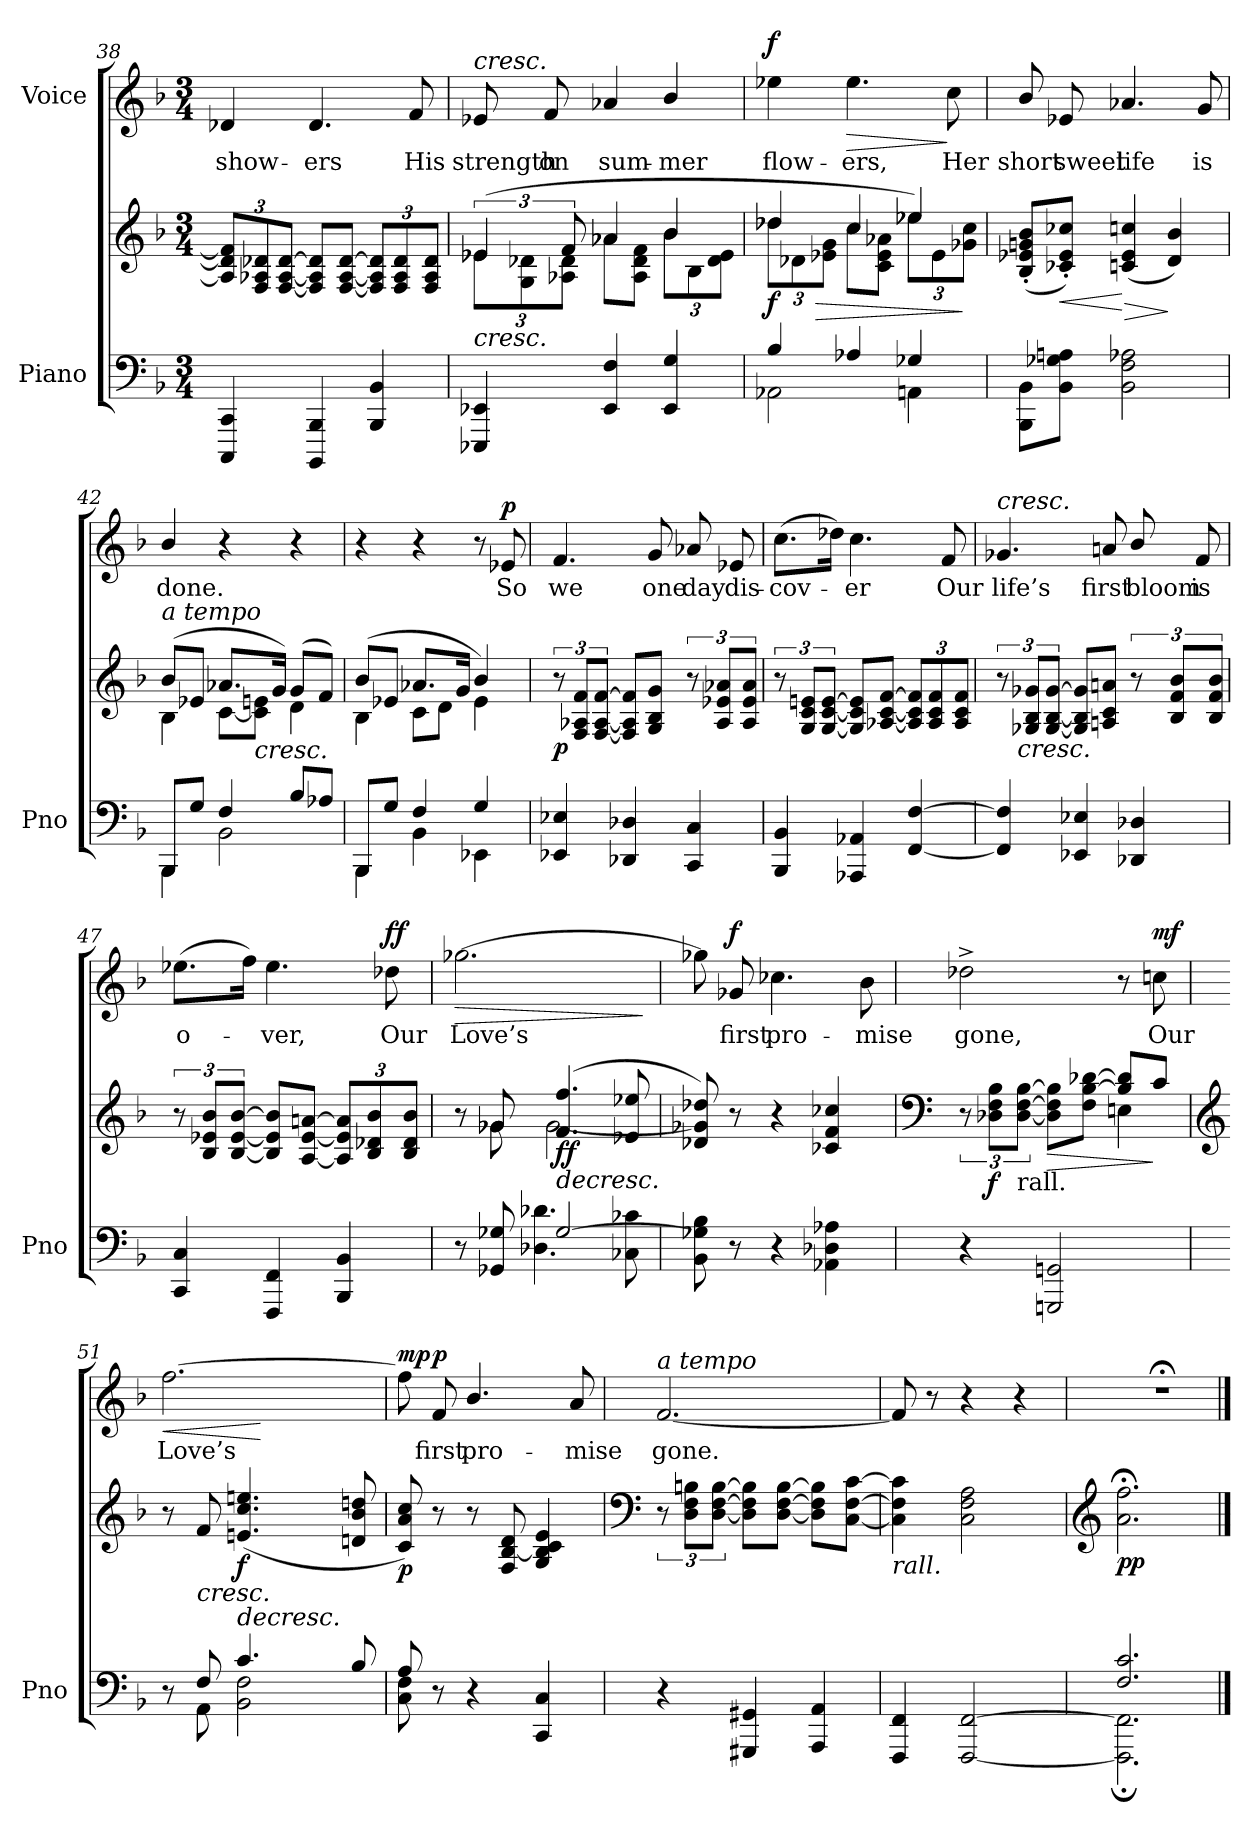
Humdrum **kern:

**kern	**kern	**dynam	**kern	**text	**dynam
*part2	*part2	*part2	*part1	*part1	*part1
*staff3	*staff2	*staff2/3	*staff1	*staff1	*staff1
*I"Piano	*	*	*I"Voice	*	*
*I'Pno	*	*	*	*	*
*clefF4	*clefG2	*	*clefG2	*	*
*k[b-]	*k[b-]	*	*k[b-]	*	*
*M3/4	*M3/4	*	*M3/4	*	*
*	*Xbrackettup	*	*	*	*
=38	=38	=38	=38	=38	=38
!	!	!	!	!LO:LY:b	!
4CCC/ 4CC/	12A-/] 12d-/] 12f/]L	.	4d-X/	show-	.
.	12F/ 12A-X/ 12d-X/	.	.	.	.
.	[12F/ [12A-/ [12d-/J	.	.	.	.
!	!	!	!	!LO:LY:b	!
4BBBB-/ 4BBB-/	8F/] 8A-/] 8d-/]L	.	4.d-/	-ers	.
.	[8F/ [8A-/ [8d-/J	.	.	.	.
4BBB-/ 4BB-/	12F/] 12A-/] 12d-/]L	.	.	.	.
.	12F/ 12A-/ 12d-/	.	.	.	.
!	!	!	!	!LO:LY:b	!
.	.	.	8f/	His	.
.	12F/ 12A-/ 12d-/J	.	.	.	.
!!LO:PB:g=z
=39	=39	=39	=39	=39	=39
*	*^	*	*	*	*
*	*brackettup	*Xbrackettup	*	*	*	*
!	!	!	!	!LO:TX:a:i:t=cresc.	!	!
!	!LO:TX:b:i:t=cresc.	!	!	!	!	!
!	!	!	!	!	!LO:LY:b	!
4EEE-X/ 4EE-X/	(>6e-X/	12e-\L	.	8e-X/	strength	.
.	.	12G\ 12d-X\	.	.	.	.
!	!	!	!	!	!LO:LY:b	!
.	.	.	.	8f/	on	.
.	12f/	12A-X\ 12d-\J	.	.	.	.
!	!	!	!	!	!LO:LY:b	!
4EE-/ 4F/	4a-X/	8a-\L	.	4a-X/	sum-	.
.	.	8A-\ 8d-\ 8f\J	.	.	.	.
!	!	!	!	!	!LO:LY:b	!
4EE-/ 4G/	4b-/	12b-\L	.	4b-/	-mer	.
.	.	12B-\	.	.	.	.
.	.	12d-\ 12e-\J	.	.	.	.
=40	=40	=40	=40	=40	=40	=40
*^	*	*	*	*	*	*
!	!	!	!	!LO:DY:b	!	!LO:LY:b	!LO:DY:a
4B-/	2AA-X\	4dd-X/	12dd-\L	f	4ee-X\	flow-	f
.	.	.	12d-X\	.	.	.	.
!	!	!	!	!LO:HP:b	!	!	!
.	.	.	12e-X\ 12g\J	>	.	.	.
!	!	!	!	!	!	!LO:LY:b	!LO:HP:b
4A-X/	.	4cc/	8cc\L	.	4.ee-\	-ers,	>
.	.	.	8c\ 8e-\ 8a-X\J	.	.	.	.
4G-X/	4AAn\	4ee-i/)	12ee-\L	.	.	.	.
.	.	.	12e-\	.	.	.	.
!	!	!	!	!	!	!LO:LY:b	!
.	.	.	.	.	8cc\	Her	]
.	.	.	12g-X\ 12cc\J	]	.	.	.
*v	*v	*	*	*	*	*	*
*	*v	*v	*	*	*	*
!!LO:LB:g=z
=41	=41	=41	=41	=41	=41
*	*	*	*MM95	*	*
*	*^	*	*	*	*
!	!	!	!	!LO:TX:a:t=rall.	!	!
!	!	!	!LO:DY:b	!	!LO:LY:b	!
!	!	!	!LO:DY:n=1:b	!	!	!
*	*v	*v	*	*^	*	*
8BBB-\ 8BB-\L	(<8B-/' 8e-X/' 8gn/' 8b-/'L	p other-dynamics	8b-/	2ryy	short	.
*	*	*	*MM90	*	*	*
!	!	!LO:HP:b	!	!	!LO:LY:b	!
8BB-\ 8G-X\ 8An\J	8c-X/' 8e-/' 8cc-X/'J)	<	8e-X/	.	sweet	.
*	*	*	*MM85	*	*	*
!	!	!LO:HP:n=1:b	!	!	!LO:LY:b	!
2BB-\ 2F\ 2A-X\	(<4cn/ 4e-/ 4ccn/	[ >	4.a-X/	.	life	.
*	*	*	*MM80	*	*	*
.	4d/ 4b-/)	]	.	4ryy	.	.
*	*	*	*MM75	*	*	*
!	!	!	!	!	!LO:LY:b	!
.	.	.	8g/	.	is	.
*	*	*	*v	*v	*	*
=42	=42	=42	=42	=42	=42
*	*	*	*MM100	*	*
*^	*^	*	*^	*	*
!	!	!	!	!	!LO:TX:a:i:t=a tempo	!	!	!
!	!	!LO:TX:a:i:t=a tempo	!	!	!	!	!	!
!	!	!	!	!	!	!	!LO:LY:b	!
*	*	*	*	*	*v	*v	*	*
8BBB-/L	4BBB-\	(>8b-/L	4B-\	.	4b-/	done.	.
8G/J	.	8e-X/J	.	.	.	.	.
4F/	2BB-\	8.a-X/L	[8c\L	.	4r	.	.
!	!	!	!	!LO:HP:b	!	!	!
.	.	.	8c\] 8en\J	<	.	.	.
.	.	16g/Jk)	.	.	.	.	.
8B-/L	.	(>8g/L	4d\	.	4r	.	.
8A-X/J	.	8f/J)	.	.	.	.	.
!!LO:LB:g=z
=43	=43	=43	=43	=43	=43	=43	=43
8BBB-/L	4BBB-\	(>8b-/L	4B-\	.	4r	.	.
8G/J	.	8e-X/J	.	.	.	.	.
4F/	4BB-\	8.a-X/L	8c\L	.	4r	.	.
.	.	.	8d\J	.	.	.	.
.	.	16g/Jk	.	.	.	.	.
4G/	4EE-X\	4b-/)	4e-\	.	8r	.	.
!	!	!	!	!	!	!LO:LY:b	!LO:DY:a
.	.	.	.	.	8e-X/	So	p
*v	*v	*	*	*	*	*	*
*	*v	*v	*	*	*	*
=44	=44	=44	=44	=44	=44
*	*brackettup	*	*	*	*
!	!	!LO:DY:b	!	!LO:LY:b	!
4EE-X/ 4E-X/	12r	p	4.f/	we	.
.	12F/ 12A-X/ 12f/L	.	.	.	.
.	[12F/ [12A-/ [12f/J	.	.	.	.
4DD-X/ 4D-X/	8F/] 8A-/] 8f/]L	.	.	.	.
!	!	!	!	!LO:LY:b	!
.	8G/ 8B-/ 8g/J	.	8g/	one	.
!	!	!	!	!LO:LY:b	!
4CC/ 4C/	12r	.	8a-X/	day	.
.	12A-/ 12e-X/ 12a-X/L	.	.	.	.
!	!	!	!	!LO:LY:b	!
.	.	.	8e-X/	dis-	.
.	12A-/ 12e-/ 12a-/J	.	.	.	.
!!LO:LB:g=z
=45	=45	=45	=45	=45	=45
!	!	!	!	!LO:LY:b	!
4BBB-/ 4BB-/	12r	.	(>8.cc\L	-cov-	.
.	12G/ 12c/ 12en/L	.	.	.	.
.	[12G/ [12c/ [12e/J	.	.	.	.
.	.	.	16dd-X\Jk)	.	.
!	!	!	!	!LO:LY:b	!
4AAA-X/ 4AA-X/	8G/] 8c/] 8e/]L	.	4.cc\	-er	.
.	[8A-X/ [8c/ [8f/J	.	.	.	.
*	*Xbrackettup	*	*	*	*
[4FF/ [4F/	12A-/] 12c/] 12f/]L	.	.	.	.
.	12A-/ 12c/ 12f/	.	.	.	.
!	!	!	!	!LO:LY:b	!
.	.	.	8f/	Our	.
.	12A-/ 12c/ 12f/J	.	.	.	.
=46	=46	=46	=46	=46	=46
*	*brackettup	*	*	*	*
!	!	!	!LO:TX:a:i:t=cresc.	!	!
!	!	!	!	!LO:LY:b	!
4FF/] 4F/]	12r	.	4.g-X/	life’s	.
!	!LO:TX:b:i:t=cresc.	!	!	!	!
.	12G-X/ 12B-/ 12g-X/L	.	.	.	.
.	[12G-/ [12B-/ [12g-/J	.	.	.	.
4EE-X/ 4E-X/	8G-/] 8B-/] 8g-/]L	.	.	.	.
!	!	!	!	!LO:LY:b	!
.	8An/ 8c/ 8an/J	.	8an/	first	.
!	!	!	!	!LO:LY:b	!
4DD-X/ 4D-X/	12r	.	8b-/	bloom	.
.	12B-/ 12f/ 12b-/L	.	.	.	.
!	!	!	!	!LO:LY:b	!
.	.	.	8f/	is	.
.	12B-/ 12f/ 12b-/J	.	.	.	.
!!LO:PB:g=z
=47	=47	=47	=47	=47	=47
!	!	!	!	!LO:LY:b	!
4CC/ 4C/	12r	.	(>8.ee-X\L	o-	.
.	12B-/ 12e-X/ 12b-/L	.	.	.	.
.	[12B-/ [12e-/ [12b-/J	.	.	.	.
.	.	.	16ff\Jk)	.	.
!	!	!	!	!LO:LY:b	!
4FFF/ 4FF/	8B-/] 8e-/] 8b-/]L	.	4.ee-\	-ver,	.
.	[8A/ [8e-/ [8an/J	.	.	.	.
*	*Xbrackettup	*	*	*	*
4BBB-/ 4BB-/	12A/] 12e-/] 12a/]L	.	.	.	.
.	12B-/ 12d-X/ 12b-/	.	.	.	.
!	!	!	!	!LO:LY:b	!LO:DY:a
.	.	.	8dd-X\	Our	ff
.	12B-/ 12d-/ 12b-/J	.	.	.	.
=48	=48	=48	=48	=48	=48
*^	*^	*	*	*	*
!	!	!	!	!	!	!LO:LY:b	!LO:HP:b
8r	4rEEyy	8r	8ryy	.	[2.gg-X\	Love’s	>
8GG-X/ 8G-X/	.	8g-X/	8g-\	.	.	.	.
!	!	!	!	!LO:HP:b	!	!	!
!	!	!	!	!LO:DY:n=1:b	!	!	!
[2G-/	4.D-X\ 4.d-X\	(>4.f/ 4.ff/	[2g-\	> ff	.	.	.
.	8C-X\ 8c-X\	8e-X/ 8ee-X/	.	.	.	.	.
*v	*v	*	*	*	*	*	*
*	*v	*v	*	*	*	*
.	.	[	.	.	]
!!LO:LB:g=z
=49	=49	=49	=49	=49	=49
8BB-\ 8G-X\] 8B-\	8d-X/ 8g-X/] 8dd-X/)	.	8gg-X\]	.	.
!	!	!	!	!LO:LY:b	!LO:DY:a
8r	8r	.	8g-X/	first	f
!	!	!	!	!LO:LY:b	!
4r	4r	.	4.cc-X\	pro-	.
4AA-X\ 4D-X\ 4A-X\	4c-X/ 4f/ 4cc-X/	.	.	.	.
!	!	!	!	!LO:LY:b	!
.	.	.	8b-\	-mise	.
=50	=50	=50	=50	=50	=50
*	*clefF4	*	*	*	*
*	*brackettup	*	*	*	*
*	*	*	*MM95	*	*
*	*^	*	*	*	*
!	!	!	!	!LO:TX:a:t=rall.	!	!
!	!	!	!	!	!LO:LY:b	!
*	*	*	*	*^	*	*
*	*	*	*	*	*^	*	*
4r	12r	4rEEyy	.	2dd-X^\	6ryy	4.ryy	gone,	.
!	!	!	!LO:DY:b	!	!	!	!	!
.	12D-X\ 12F\ 12B-\L	.	f	.	.	.	.	.
*	*	*	*	*MM90	*	*	*	*
!	!LO:TX:b:t=rall.	!	!	!	!	!	!	!
.	[12D-\ [12F\ [12B-\J	.	.	.	3..ryy	.	.	.
!	!	!	!LO:HP:b	!	!	!	!	!
2GGGn/ 2GGn/	8D-\] 8F\] 8B-\]L	4rEEyy	>	.	.	.	.	.
*	*	*	*	*MM85	*	*	*	*
.	8F\ [8B-\ [8d-X\J	.	.	.	.	4.ryy	.	.
.	8B-/] 8d-/]L	4En\	.	8r	.	.	.	.
*	*	*	*	*MM80	*	*	*	*
!	!	!	!	!	!	!	!LO:LY:b	!LO:DY:a
.	8c/J	.	]	8ccn\	.	.	Our	mf
*	*v	*v	*	*	*	*	*	*
*	*	*	*v	*v	*v	*	*
!!LO:LB:g=z
=51	=51	=51	=51	=51	=51
*	*clefG2	*	*	*	*
*	*	*	*MM75	*	*
*^	*	*	*^	*	*
*	*	*	*	*	*^	*	*
!	!	!	!	!	!	!	!LO:LY:b	!LO:HP:b
*	*	*	*	*	*v	*v	*	*
8r	8ryy	8r	.	[2.ff\	4reyy	Love’s	<
!	!	!	!LO:HP:b	!	!	!	!
8F/	8AA\	8f/	<	.	.	.	.
!	!	!	!LO:HP:n=1:b	!	!	!	!
!	!	!	!LO:DY:n=1:b	!	!	!	!
4.c/	2BB-\ 2F\	(>4.en/ 4.cc/ 4.een/	] > f	.	16reyy	.	.
.	.	.	.	.	16reyy	.	[
.	.	.	.	.	8reyy	.	.
.	.	.	.	.	4reyy	.	.
8B-/	.	8dn/ 8b-/ 8ddn/	.	.	.	.	.
*v	*v	*	*	*v	*v	*	*
.	.	[	.	.	.
=52	=52	=52	=52	=52	=52
*^	*	*	*	*	*
!	!	!	!LO:DY:b	!	!	!LO:DY:a
8A/	8C\ 8F\	8c/ 8a/ 8cc/)	p	8ff\]	.	mp
!	!	!	!	!	!LO:LY:b	!LO:DY:a
8r	8ryy	8r	.	8f/	first	p
!	!	!	!	!	!LO:LY:b	!
4r	4ryy	8r	.	4.b-/	pro-	.
.	.	8F/ [8B-/ 8d/	.	.	.	.
4CC/ 4C/	4rFyy	4G/ 4B-/] 4c/ 4e/	.	.	.	.
!	!	!	!	!	!LO:LY:b	!
.	.	.	.	8a/	-mise	.
*v	*v	*	*	*	*	*
!!LO:LB:g=z
=53	=53	=53	=53	=53	=53
*	*clefF4	*	*	*	*
*	*	*	*MM100	*	*
!	!	!	!LO:TX:a:i:t=a tempo	!	!
!	!	!	!	!LO:LY:b	!
4r	12r	.	[2.f/	gone.	.
!	!	!LO:DY:b	!	!	!
!	!	!LO:DY:n=1:b	!	!	!
.	12D\ 12F\ 12Bn\L	other-dynamics mf	.	.	.
.	[12D\ [12F\ [12B\J	.	.	.	.
4GGG#X/ 4GG#X/	8D\] 8F\] 8B\]L	.	.	.	.
.	[8D\ [8F\ [8B\J	.	.	.	.
4AAA/ 4AA/	8D\] 8F\] 8B\]L	.	.	.	.
.	[8C\ [8F\ [8c\J	.	.	.	.
=54	=54	=54	=54	=54	=54
*	*	*	*MM90	*	*
!	!LO:TX:b:i:t=rall.	!	!	!	!
4FFF/ 4FF/	4C\] 4F\] 4c\]	.	8f/]	.	.
.	.	.	8r	.	.
*	*	*	*MM80	*	*
[2FFF/ [2FF/	2C\ 2F\ 2A\	.	4r	.	.
*	*	*	*MM70	*	*
.	.	.	4r	.	.
.	.	]	.	.	.
=55	=55	=55	=55	=55	=55
*	*clefG2	*	*	*	*
*^	*	*	*	*	*
!	!	!	!LO:DY:b	!	!	!
2.F/ 2.c/	2.FFF\]; 2.FF\];	2.a\;< 2.ff\;<	pp	2.r;<	.	.
*v	*v	*	*	*	*	*
==	==	==	==	==	==
*-	*-	*-	*-	*-	*-
